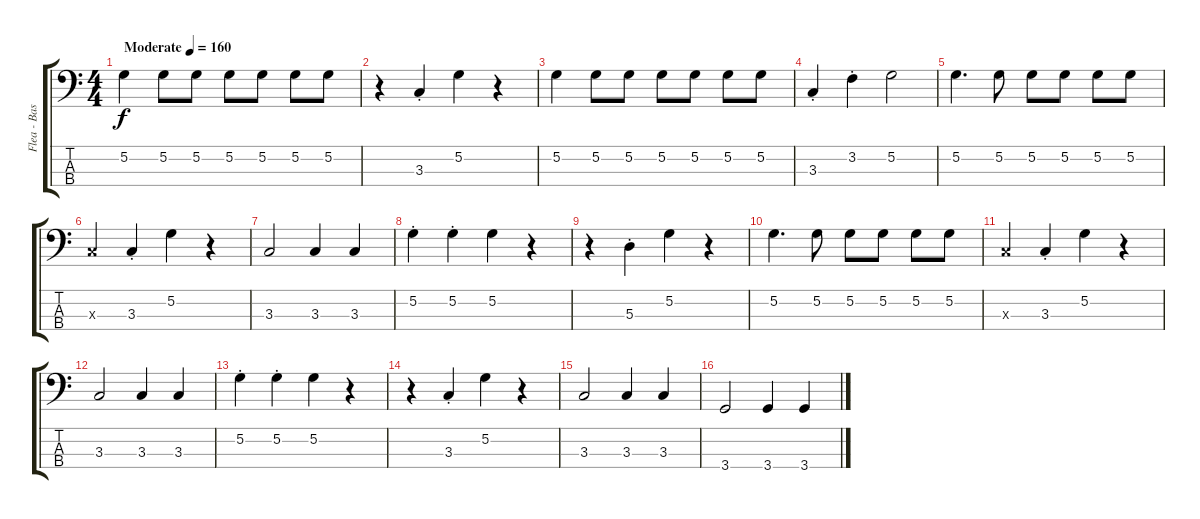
\track ("Flea - Bass" "Flea - Bas") {instrument electricbassfinger}
\staff {score tabs}
\tuning (G2 D2 A1 E1) {hide}
\ts (4 4)
\tempo (160 "Moderate")
\clef f4
\ks c
5.2.4{dy f instrument electricbassfinger} 5.2.8 5.2.8 5.2.8 5.2.8 5.2.8 5.2.8 |
r.4 3.3{st}.4 5.2.4 r.4 |
5.2.4 5.2.8 5.2.8 5.2.8 5.2.8 5.2.8 5.2.8 |
3.3{st}.4 3.2{st}.4 5.2.2 |
5.2.4{d} 5.2.8 5.2.8 5.2.8 5.2.8 5.2.8 |
3.3{x}.4 3.3{st}.4 5.2.4 r.4 |
3.3.2 3.3.4 3.3.4 |
5.2{st}.4 5.2{st}.4 5.2.4 r.4 |
r.4 5.3{st}.4 5.2.4 r.4 |
5.2.4{d} 5.2.8 5.2.8 5.2.8 5.2.8 5.2.8 |
3.3{x}.4 3.3{st}.4 5.2.4 r.4 |
3.3.2 3.3.4 3.3.4 |
5.2{st}.4 5.2{st}.4 5.2.4 r.4 |
r.4 3.3{st}.4 5.2.4 r.4 |
3.3.2 3.3.4 3.3.4 |
3.4.2 3.4.4 3.4.4
